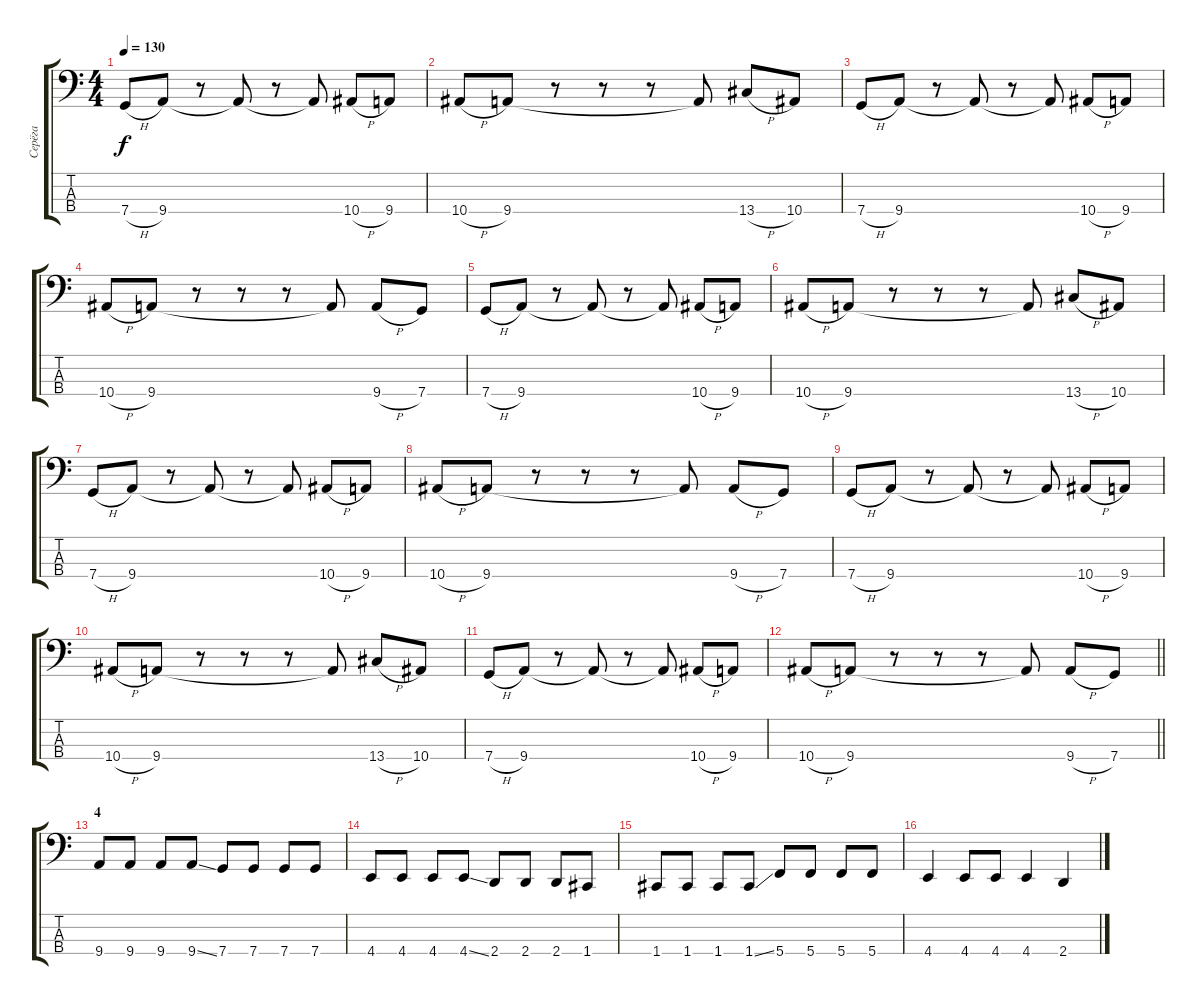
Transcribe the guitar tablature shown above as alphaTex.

\track ("Серёга" "Серёга") {instrument electricbasspick}
\staff {score tabs}
\tuning (F2 C2 G1 C1) {hide}
\ts (4 4)
\tempo 130
\clef f4
\ks c
7.4{h}.8{dy f} 9.4.8 r.8 9.4{t}.8 r.8 9.4{t}.8 10.4{h}.8 9.4.8 |
10.4{h}.8 9.4.8 r.8 r.8 r.8 9.4{t}.8 13.4{h}.8 10.4.8 |
7.4{h}.8 9.4.8 r.8 9.4{t}.8 r.8 9.4{t}.8 10.4{h}.8 9.4.8 |
10.4{h}.8 9.4.8 r.8 r.8 r.8 9.4{t}.8 9.4{h}.8 7.4.8 |
7.4{h}.8 9.4.8 r.8 9.4{t}.8 r.8 9.4{t}.8 10.4{h}.8 9.4.8 |
10.4{h}.8 9.4.8 r.8 r.8 r.8 9.4{t}.8 13.4{h}.8 10.4.8 |
7.4{h}.8 9.4.8 r.8 9.4{t}.8 r.8 9.4{t}.8 10.4{h}.8 9.4.8 |
10.4{h}.8 9.4.8 r.8 r.8 r.8 9.4{t}.8 9.4{h}.8 7.4.8 |
7.4{h}.8 9.4.8 r.8 9.4{t}.8 r.8 9.4{t}.8 10.4{h}.8 9.4.8 |
10.4{h}.8 9.4.8 r.8 r.8 r.8 9.4{t}.8 13.4{h}.8 10.4.8 |
7.4{h}.8 9.4.8 r.8 9.4{t}.8 r.8 9.4{t}.8 10.4{h}.8 9.4.8 |
\barLineRight lightlight
10.4{h}.8 9.4.8 r.8 r.8 r.8 9.4{t}.8 9.4{h}.8 7.4.8 |
\section ("" "4")
9.4.8 9.4.8 9.4.8 9.4{ss}.8 7.4.8 7.4.8 7.4.8 7.4.8 |
4.4.8 4.4.8 4.4.8 4.4{ss}.8 2.4.8 2.4.8 2.4.8 1.4.8 |
1.4.8 1.4.8 1.4.8 1.4{ss}.8 5.4.8 5.4.8 5.4.8 5.4.8 |
4.4.4 4.4.8 4.4.8 4.4.4 2.4.4
